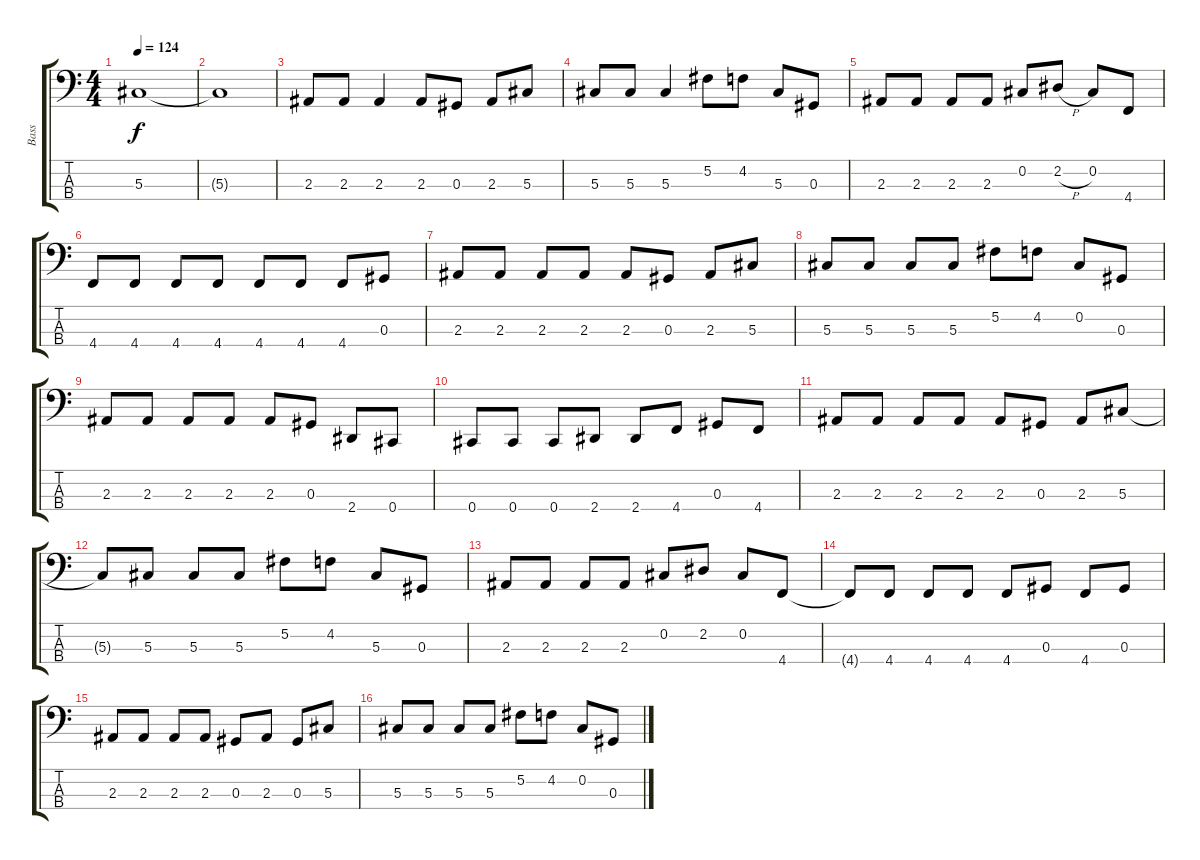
\track ("Bass" "Bass") {instrument electricbassfinger}
\staff {score tabs}
\tuning (Gb2 Db2 Ab1 Db1) {hide}
\ts (4 4)
\tempo 124
\clef f4
\ks c
5.3.1{dy f} |
5.3{t}.1 |
2.3.8 2.3.8 2.3.4 2.3.8 0.3.8 2.3.8 5.3.8 |
5.3.8 5.3.8 5.3.4 5.2.8 4.2.8 5.3.8 0.3.8 |
2.3.8 2.3.8 2.3.8 2.3.8 0.2.8 2.2{h}.8 0.2.8 4.4.8 |
4.4.8 4.4.8 4.4.8 4.4.8 4.4.8 4.4.8 4.4.8 0.3.8 |
2.3.8 2.3.8 2.3.8 2.3.8 2.3.8 0.3.8 2.3.8 5.3.8 |
5.3.8 5.3.8 5.3.8 5.3.8 5.2.8 4.2.8 0.2.8 0.3.8 |
2.3.8 2.3.8 2.3.8 2.3.8 2.3.8 0.3.8 2.4.8 0.4.8 |
0.4.8 0.4.8 0.4.8 2.4.8 2.4.8 4.4.8 0.3.8 4.4.8 |
2.3.8 2.3.8 2.3.8 2.3.8 2.3.8 0.3.8 2.3.8 5.3.8 |
5.3{t}.8 5.3.8 5.3.8 5.3.8 5.2.8 4.2.8 5.3.8 0.3.8 |
2.3.8 2.3.8 2.3.8 2.3.8 0.2.8 2.2.8 0.2.8 4.4.8 |
4.4{t}.8 4.4.8 4.4.8 4.4.8 4.4.8 0.3.8 4.4.8 0.3.8 |
2.3.8 2.3.8 2.3.8 2.3.8 0.3.8 2.3.8 0.3.8 5.3.8 |
5.3.8 5.3.8 5.3.8 5.3.8 5.2.8 4.2.8 0.2.8 0.3.8
